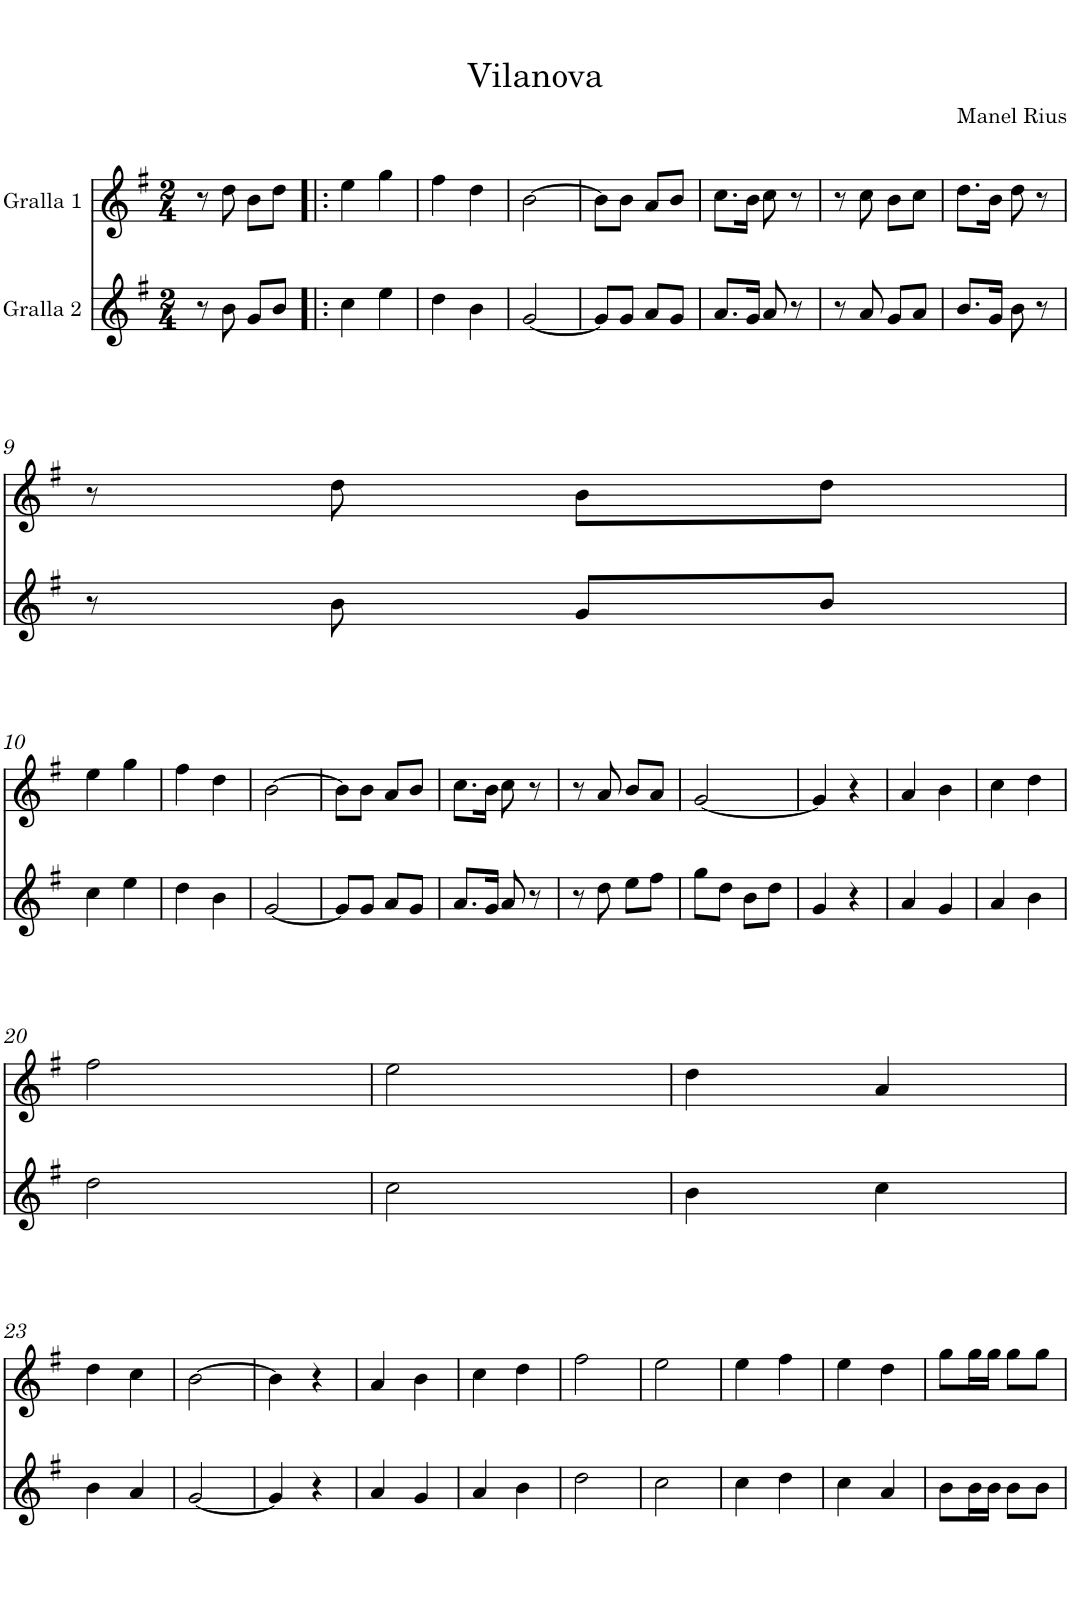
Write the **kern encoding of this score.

**kern	**kern
*part2	*part1
*staff2	*staff1
*I"Gralla 2	*I"Gralla 1
*clefG2	*clefG2
*k[f#]	*k[f#]
*M2/4	*M2/4
=1	=1
8r	8r
8b\	8dd\
8g/L	8b\L
8b/J	8dd\J
=2!|:	=2!|:
4cc\	4ee\
4ee\	4gg\
=3	=3
4dd\	4ff#\
4b\	4dd\
=4	=4
[2g/	[2b\
=5	=5
8g/L]	8b\L]
8g/J	8b\J
8a/L	8a/L
8g/J	8b/J
=6	=6
8.a/L	8.cc\L
16g/Jk	16b\Jk
8a/	8cc\
8r	8r
=7	=7
8r	8r
8a/	8cc\
8g/L	8b\L
8a/J	8cc\J
=8	=8
8.b/L	8.dd\L
16g/Jk	16b\Jk
8b\	8dd\
8r	8r
!!LO:LB:g=z
=9	=9
8r	8r
8b\	8dd\
8g/L	8b\L
8b/J	8dd\J
!!LO:LB:g=z
=10	=10
4cc\	4ee\
4ee\	4gg\
=11	=11
4dd\	4ff#\
4b\	4dd\
=12	=12
[2g/	[2b\
=13	=13
8g/L]	8b\L]
8g/J	8b\J
8a/L	8a/L
8g/J	8b/J
=14	=14
8.a/L	8.cc\L
16g/Jk	16b\Jk
8a/	8cc\
8r	8r
=15	=15
8r	8r
8dd\	8a/
8ee\L	8b/L
8ff#\J	8a/J
=16	=16
8gg\L	[2g/
8dd\J	.
8b\L	.
8dd\J	.
=17	=17
4g/	4g/]
4r	4r
=18	=18
4a/	4a/
4g/	4b\
=19	=19
4a/	4cc\
4b\	4dd\
!!LO:LB:g=z
=20	=20
2dd\	2ff#\
=21	=21
2cc\	2ee\
=22	=22
4b\	4dd\
4cc\	4a/
!!LO:LB:g=z
=23	=23
4b\	4dd\
4a/	4cc\
=24	=24
[2g/	[2b\
=25	=25
4g/]	4b\]
4r	4r
=26	=26
4a/	4a/
4g/	4b\
=27	=27
4a/	4cc\
4b\	4dd\
=28	=28
2dd\	2ff#\
=29	=29
2cc\	2ee\
=30	=30
4cc\	4ee\
4dd\	4ff#\
=31	=31
4cc\	4ee\
4a/	4dd\
=32	=32
8b\L	8gg\L
16b\L	16gg\L
16b\JJ	16gg\JJ
8b\L	8gg\L
8b\J	8gg\J
=	=
*-	*-
